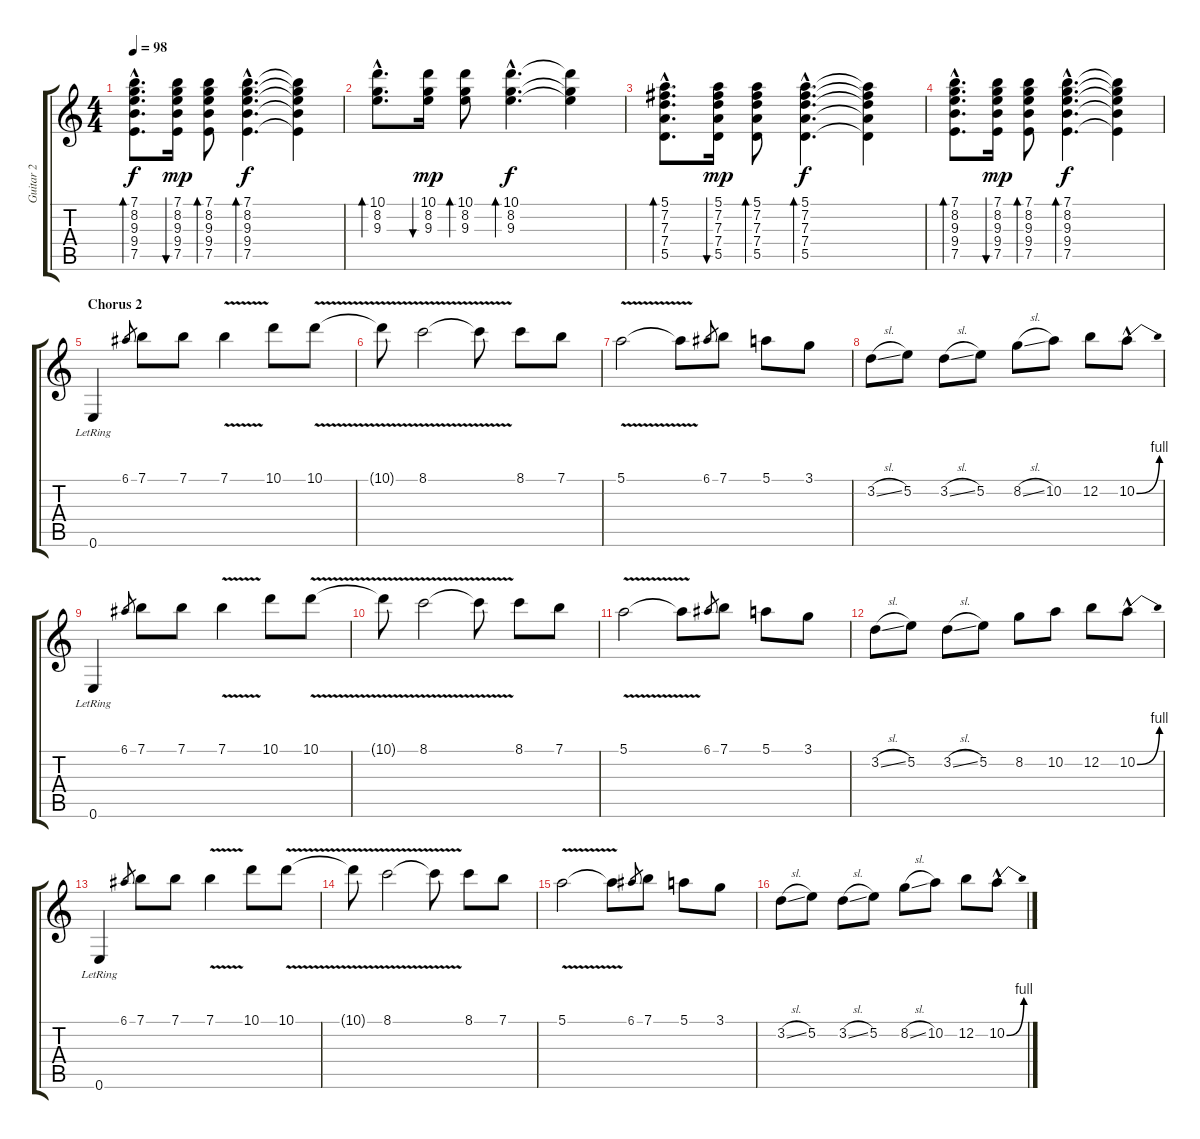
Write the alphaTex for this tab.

\track ("Guitar 2" "Guitar 2") {instrument acousticguitarnylon}
\staff {score tabs}
\tuning (E4 B3 G3 D3 A2 E2) {hide}
\ts (4 4)
\tempo 98
\clef g2
\ks c
(7.1{hac} 8.2{hac} 9.3{hac} 9.4{hac} 7.5{hac}).8{d bd 60 dy f} (7.1 8.2 9.3 9.4 7.5).16{bu 60 dy mp} (7.1 8.2 9.3 9.4 7.5).8{bd 60} (7.1{hac} 8.2{hac} 9.3{hac} 9.4{hac} 7.5{hac}).4{d bd 60 dy f} (7.1{t} 8.2{t} 9.3{t} 9.4{t} 7.5{t}).4 |
(10.1{hac} 8.2{hac} 9.3{hac}).8{d bd 60} (10.1 8.2 9.3).16{bu 60 dy mp} (10.1 8.2 9.3).8{bd 60} (10.1{hac} 8.2{hac} 9.3{hac}).4{d bd 60 dy f} (10.1{t} 8.2{t} 9.3{t}).4 |
(5.1{hac} 7.2{hac} 7.3{hac} 7.4{hac} 5.5{hac}).8{d bd 60} (5.1 7.2 7.3 7.4 5.5).16{bu 60 dy mp} (5.1 7.2 7.3 7.4 5.5).8{bd 60} (5.1{hac} 7.2{hac} 7.3{hac} 7.4{hac} 5.5{hac}).4{d bd 60 dy f} (5.1{t} 7.2{t} 7.3{t} 7.4{t} 5.5{t}).4 |
(7.1{hac} 8.2{hac} 9.3{hac} 9.4{hac} 7.5{hac}).8{d bd 60} (7.1 8.2 9.3 9.4 7.5).16{bu 60 dy mp} (7.1 8.2 9.3 9.4 7.5).8{bd 60} (7.1{hac} 8.2{hac} 9.3{hac} 9.4{hac} 7.5{hac}).4{d bd 60 dy f} (7.1{t} 8.2{t} 9.3{t} 9.4{t} 7.5{t}).4 |
\section ("" "Chorus 2")
0.6{lr}.4{instrument acousticguitarnylon} 6.1.8{gr} 7.1.8 7.1.8 7.1{v}.4 10.1.8 10.1{v}.8 |
10.1{t}.8 8.1{v}.2 8.1{t}.8 8.1.8 7.1.8 |
5.1{v}.2 5.1{t}.8 6.1.8{gr} 7.1.8 5.1.8 3.1.8 |
3.2{sl}.8 5.2.8 3.2{sl}.8 5.2.8 8.2{sl}.8 10.2.8 12.2.8 10.2{be (bend 0 0 60 4) hac}.8 |
0.6{lr}.4 6.1.8{gr} 7.1.8 7.1.8 7.1{v}.4 10.1.8 10.1{v}.8 |
10.1{t}.8 8.1{v}.2 8.1{t}.8 8.1.8 7.1.8 |
5.1{v}.2 5.1{t}.8 6.1.8{gr} 7.1.8 5.1.8 3.1.8 |
3.2{sl}.8 5.2.8 3.2{sl}.8 5.2.8 8.2.8 10.2.8 12.2.8 10.2{be (bend 0 0 60 4) hac}.8 |
0.6{lr}.4{instrument acousticguitarnylon} 6.1.8{gr} 7.1.8 7.1.8 7.1{v}.4 10.1.8 10.1{v}.8 |
10.1{t}.8 8.1{v}.2 8.1{t}.8 8.1.8 7.1.8 |
5.1{v}.2 5.1{t}.8 6.1.8{gr} 7.1.8 5.1.8 3.1.8 |
3.2{sl}.8 5.2.8 3.2{sl}.8 5.2.8 8.2{sl}.8 10.2.8 12.2.8 10.2{be (bend 0 0 60 4) hac}.8
